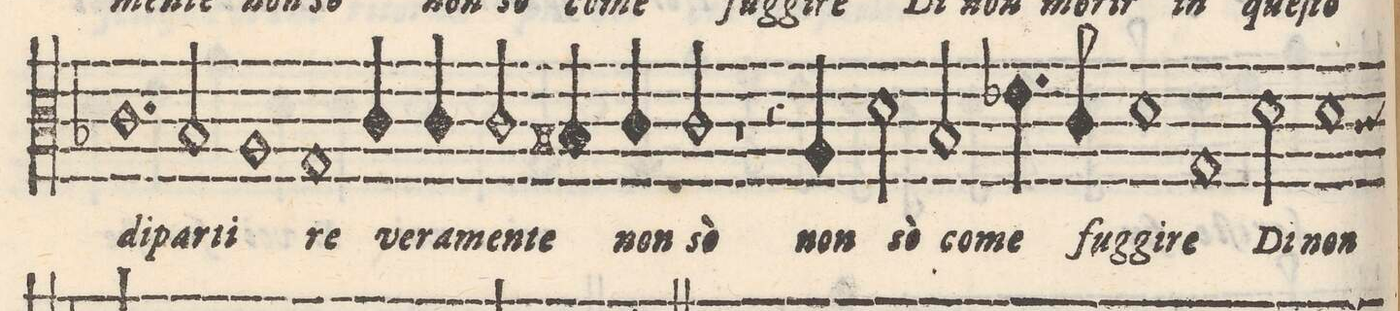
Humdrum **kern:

**kern	**text
*I"TENORE 	*
*clefC3	*
*k[b-]	*
*met(C)	*
*M2/1	*
1.c	di
2B-/	par-
=25-	=25-
1A	-ti-
1G	-re
=26-	=26-
4c/	ve-
4c/	-ra-
2c/	-men-
4Bn/	-te
4c/	non
2c/	sò
=27-	=27-
1r	.
4r	.
4A/	non
2d\	sò
=28-	=28-
2B-y/	co-
4.e-X\	-me
8c/	fug-
1d	-gi-
=29-	=29-
1G	-re
2d\	Di
1d\	non
=30-	=30-
*-	*-
